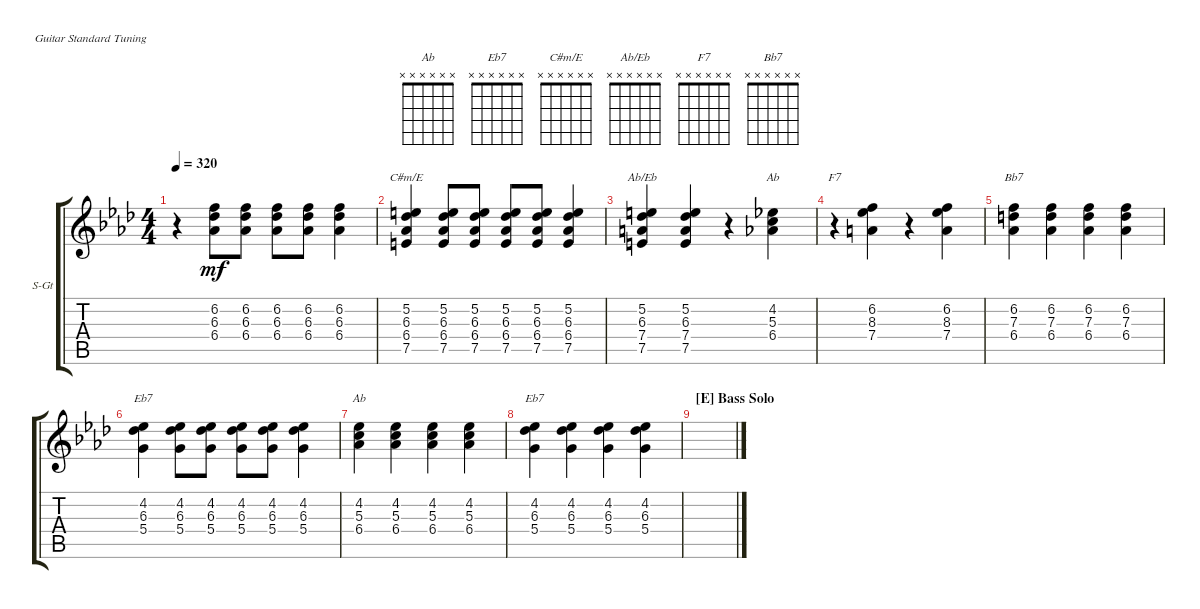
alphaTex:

\bracketExtendMode groupsimilarinstruments
\firstSystemTrackNameOrientation horizontal
\otherSystemsTrackNameOrientation horizontal
\track ("(accoustic)" "S-Gt") {instrument acousticgrandpiano}
\staff {score tabs}
\tuning (E4 B3 G3 D3 A2 E2)
\displaytranspose 12
\chord ("Ab" x x x x x x)
\chord ("Eb7" x x x x x x)
\chord ("C#m/E" x x x x x x)
\chord ("Ab/Eb" x x x x x x)
\chord ("F7" x x x x x x)
\chord ("Bb7" x x x x x x)
\ts (4 4)
\tempo 320
\clef g2
\ks fminor
r.4{dy mf} (6.2 6.3 6.4).8 (6.2 6.3 6.4).8 (6.2 6.3 6.4).8 (6.2 6.3 6.4).8 (6.2 6.3 6.4).4 |
(5.2 6.3 6.4 7.5).4{ch "C#m/E"} (5.2 6.3 6.4 7.5).8 (5.2 6.3 6.4 7.5).8 (5.2 6.3 6.4 7.5).8 (5.2 6.3 6.4 7.5).8 (5.2 6.3 6.4 7.5).4 |
(5.2 6.3 7.4 7.5).4{ch "Ab/Eb"} (5.2 6.3 7.4 7.5).4 r.4 (4.2 5.3 6.4).4{ch "Ab"} |
r.4{ch "F7"} (6.2 8.3 7.4).4 r.4 (6.2 8.3 7.4).4 |
(6.2 7.3 6.4).4{ch "Bb7"} (6.2 7.3 6.4).4 (6.2 7.3 6.4).4 (6.2 7.3 6.4).4 |
(4.2 6.3 5.4).4{ch "Eb7"} (4.2 6.3 5.4).8 (4.2 6.3 5.4).8 (4.2 6.3 5.4).8 (4.2 6.3 5.4).8 (4.2 6.3 5.4).4 |
(4.2 5.3 6.4).4{ch "Ab"} (4.2 5.3 6.4).4 (4.2 5.3 6.4).4 (4.2 5.3 6.4).4 |
(4.2 6.3 5.4).4{ch "Eb7"} (4.2 6.3 5.4).4 (4.2 6.3 5.4).4 (4.2 6.3 5.4).4 |
\section ("E" "Bass Solo")
